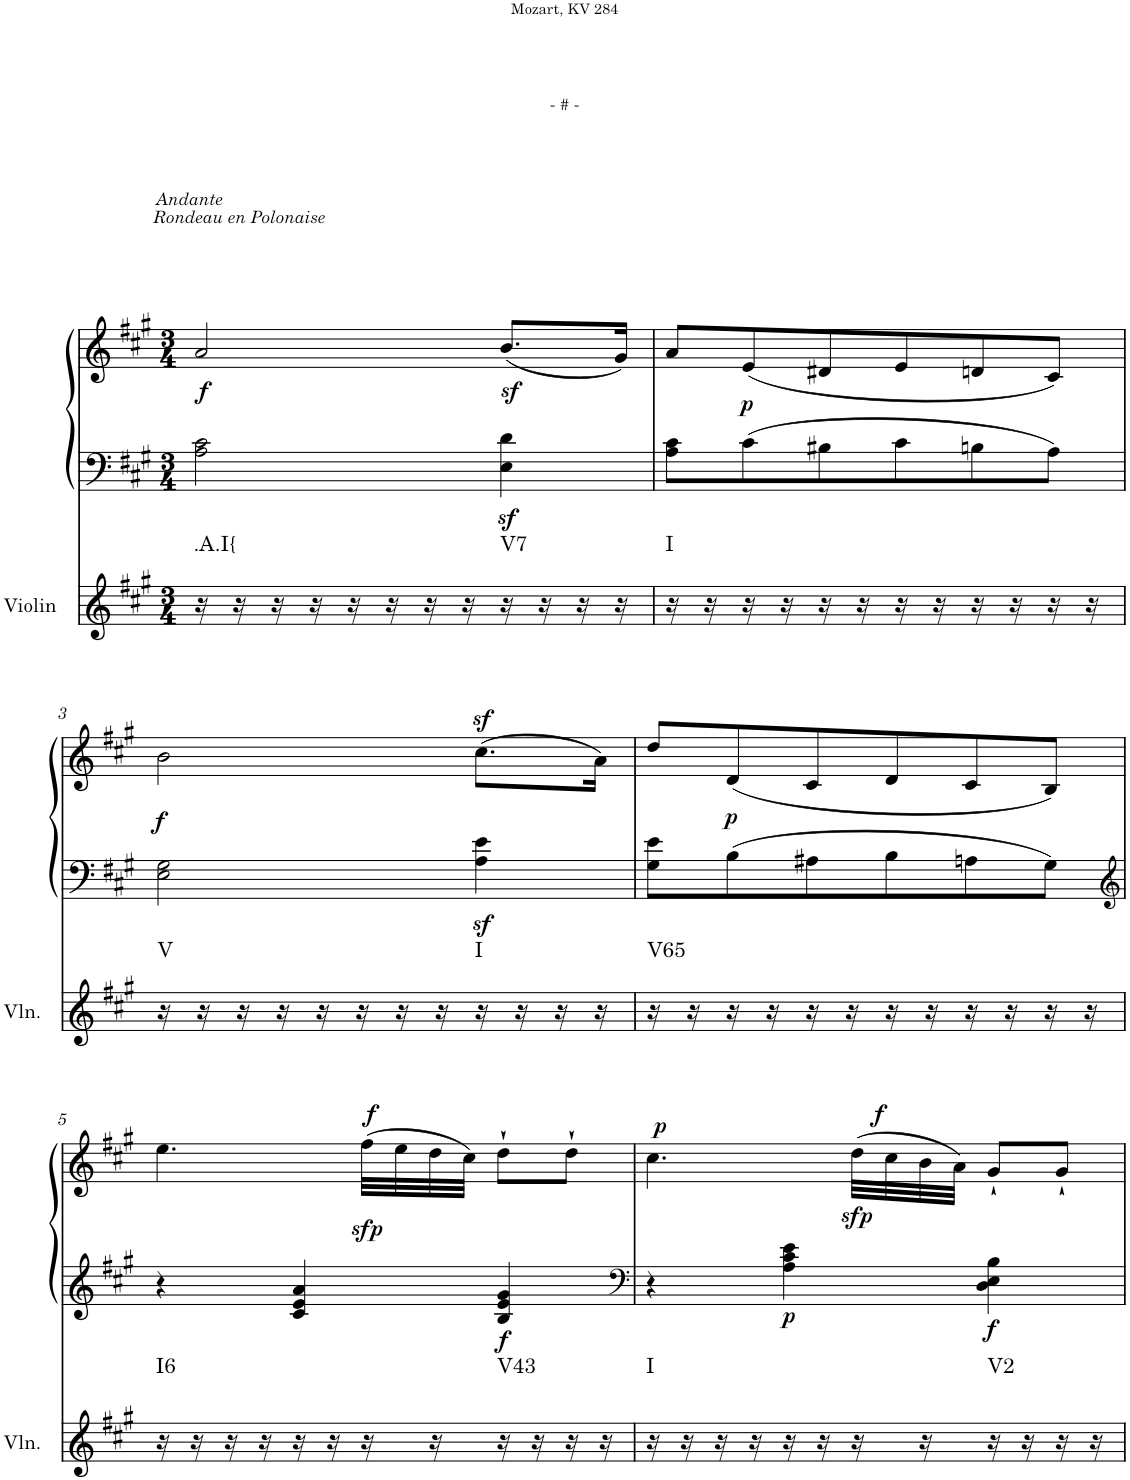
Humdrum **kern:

**kern	**harte	**kern	**kern	**dynam
*part2	*part2	*part1	*part1	*part1
*staff3	*	*staff2	*staff1	*staff1/2
*I"Violin	*	*I"unbenannt2	*	*
*I'Vln.	*	*	*	*
*clefG2	*	*clefF4	*clefG2	*
*k[f#c#g#]	*	*k[f#c#g#]	*k[f#c#g#]	*
*M3/4	*	*M3/4	*M3/4	*
=1	=1	=1	=1	=1
!	!	!	!LO:TX:a:i:t=Rondeau en Polonaise	!
!	!	!	!LO:TX:a:i:t=Andante	!
!	!LO:H:kt=.A.I{	!	!	!LO:DY:b
16r	N	2A\ 2c#\	2a/	f
16r	.	.	.	.
16r	.	.	.	.
16r	.	.	.	.
16r	.	.	.	.
16r	.	.	.	.
16r	.	.	.	.
16r	.	.	.	.
!	!LO:H:kt=V7	!	!	!
16r	N	4E\z< 4d\z<	(8.bz</L	.
16r	.	.	.	.
16r	.	.	.	.
16r	.	.	16g#/Jk)	.
=2	=2	=2	=2	=2
!	!LO:H:kt=I	!	!	!
16r	N	8A\ 8c#\L	8a/L	.
16r	.	.	.	.
!	!	!	!	!LO:DY:b
16r	.	8c#\	(8e/	p
16r	.	.	.	.
16r	.	8B#X\	8d#X/	.
16r	.	.	.	.
16r	.	8c#\	8e/	.
16r	.	.	.	.
16r	.	8Bn\	8dn/	.
16r	.	.	.	.
16r	.	8A\J	8c#/J)	.
16r	.	.	.	.
!!LO:LB:g=z
=3	=3	=3	=3	=3
!	!LO:H:kt=V	!	!	!LO:DY:b
16r	N	2E\ 2G#\	2b\	f
16r	.	.	.	.
16r	.	.	.	.
16r	.	.	.	.
16r	.	.	.	.
16r	.	.	.	.
16r	.	.	.	.
16r	.	.	.	.
!	!LO:H:kt=I	!	!	!
16r	N	4A\z< 4e\z<	(8.cc#z>\L	.
16r	.	.	.	.
16r	.	.	.	.
16r	.	.	16a\Jk)	.
=4	=4	=4	=4	=4
!	!LO:H:kt=V65	!	!	!
16r	N	8G#\ 8e\L	8dd/L	.
16r	.	.	.	.
!	!	!	!	!LO:DY:b
16r	.	8B\	(8d/	p
16r	.	.	.	.
16r	.	8A#X\	8c#/	.
16r	.	.	.	.
16r	.	8B\	8d/	.
16r	.	.	.	.
16r	.	8An\	8c#/	.
16r	.	.	.	.
16r	.	8G#\J	8B/J)	.
16r	.	.	.	.
!!LO:LB:g=z
=5	=5	=5	=5	=5
*	*	*clefG2	*	*
!	!LO:H:kt=I6	!	!	!
16r	N	4r	4.ee\	.
16r	.	.	.	.
16r	.	.	.	.
16r	.	.	.	.
16r	.	4c#/ 4e/ 4a/	.	.
16r	.	.	.	.
!	!	!	!	!LO:DY:b
!	!	!	!	!LO:DY:n=1:a
16r	.	.	(32ff#\LLL	sfp f
.	.	.	32ee\	.
16r	.	.	32dd\	.
.	.	.	32cc#\JJJ)	.
!	!LO:H:kt=V43	!	!	!LO:DY:n=2:b=2
16r	N	4B/ 4e/ 4g#/	8dd`\L	f
16r	.	.	.	.
16r	.	.	8dd`\J	.
16r	.	.	.	.
=6	=6	=6	=6	=6
*	*	*clefF4	*	*
!	!LO:H:kt=I	!	!	!LO:DY:a
16r	N	4r	4.cc#\	p
16r	.	.	.	.
16r	.	.	.	.
16r	.	.	.	.
!	!	!	!	!LO:DY:b=2
16r	.	4A\ 4c#\ 4e\	.	p
16r	.	.	.	.
!	!	!	!	!LO:DY:b
16r	.	.	(>32dd\LLL	sfp
!	!	!	!	!LO:DY:a
.	.	.	32cc#\	f
16r	.	.	32b\	.
.	.	.	32a\JJJ)	.
!	!LO:H:kt=V2	!	!	!LO:DY:b=2
16r	N	4D\ 4E\ 4B\	8g#`/L	f
16r	.	.	.	.
16r	.	.	8g#`/J	.
16r	.	.	.	.
=	=	=	=	=
*-	*-	*-	*-	*-
